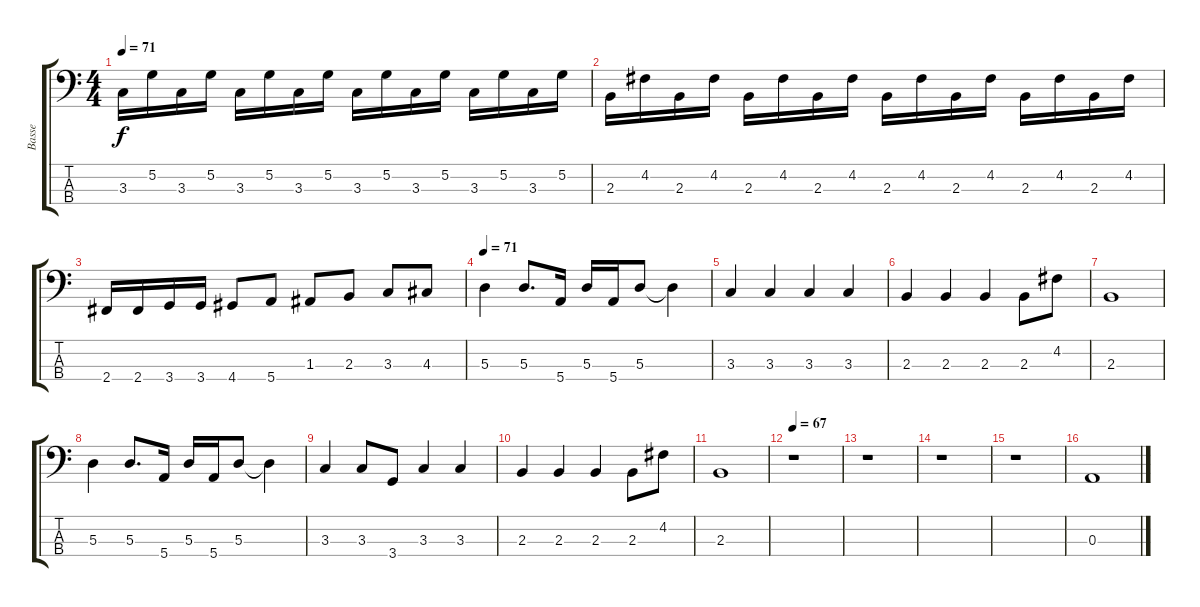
\track ("Basse" "Basse") {instrument electricbassfinger}
\staff {score tabs}
\tuning (G2 D2 A1 E1) {hide}
\ts (4 4)
\tempo 71
\clef f4
\ks c
3.3.16{dy f} 5.2.16 3.3.16 5.2.16 3.3.16 5.2.16 3.3.16 5.2.16 3.3.16 5.2.16 3.3.16 5.2.16 3.3.16 5.2.16 3.3.16 5.2.16 |
2.3.16 4.2.16 2.3.16 4.2.16 2.3.16 4.2.16 2.3.16 4.2.16 2.3.16 4.2.16 2.3.16 4.2.16 2.3.16 4.2.16 2.3.16 4.2.16 |
2.4.16 2.4.16 3.4.16 3.4.16 4.4.8 5.4.8 1.3.8 2.3.8 3.3.8 4.3.8 |
\tempo 68
\tempo 71
5.3.4 5.3.8{d} 5.4.16 5.3.16 5.4.16 5.3.8 5.3{t}.4 |
3.3.4 3.3.4 3.3.4 3.3.4 |
2.3.4 2.3.4 2.3.4 2.3.8 4.2.8 |
2.3.1 |
5.3.4 5.3.8{d} 5.4.16 5.3.16 5.4.16 5.3.8 5.3{t}.4 |
3.3.4 3.3.8 3.4.8 3.3.4 3.3.4 |
2.3.4 2.3.4 2.3.4 2.3.8 4.2.8 |
2.3.1 |
\tempo 67
r.1 |
r.1 |
r.1 |
r.1 |
0.3.1{volume 16}
